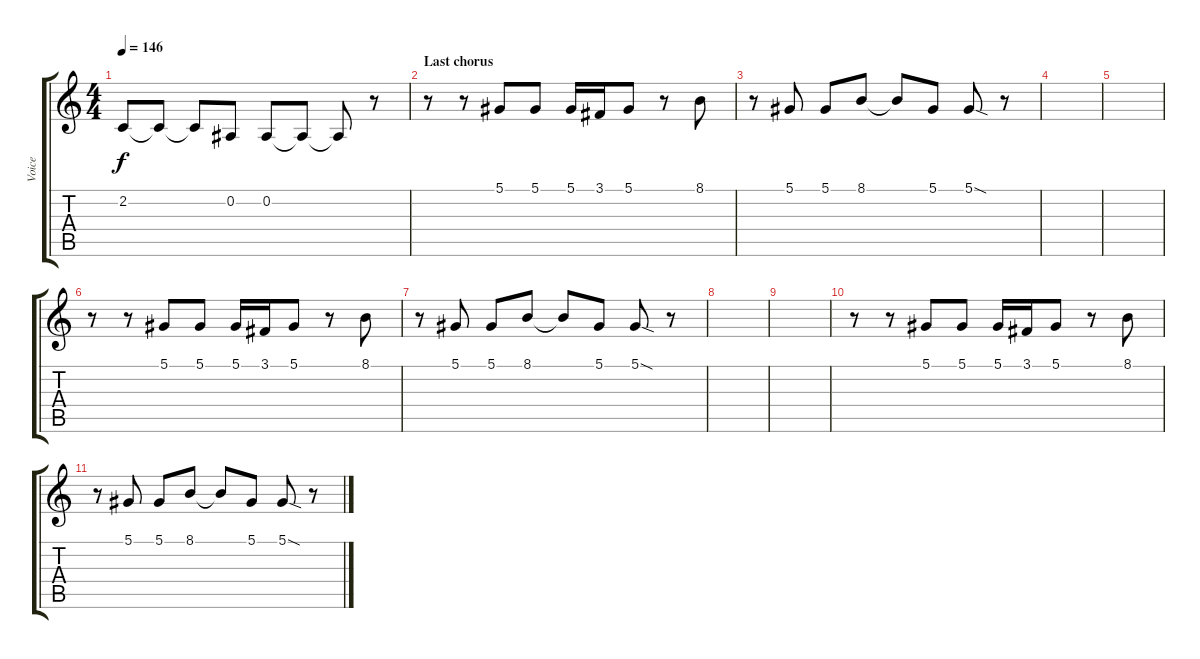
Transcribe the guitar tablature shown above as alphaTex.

\track ("Voice" "Voice") {instrument voiceoohs}
\staff {score tabs}
\tuning (Eb4 Bb3 Gb3 Db3 Ab2 Eb2) {hide}
\ts (4 4)
\tempo 146
\clef g2
\ks c
2.2.8{dy f} 2.2{t}.8 2.2{t}.8 0.2.8 0.2.8 0.2{t}.8 0.2{t}.8 r.8 |
\section ("" "Last chorus")
r.8 r.8 5.1.8 5.1.8 5.1.16 3.1.16 5.1.8 r.8 8.1.8 |
r.8 5.1.8 5.1.8 8.1.8 8.1{t}.8 5.1.8 5.1{sod}.8 r.8 |
|
|
r.8 r.8 5.1.8 5.1.8 5.1.16 3.1.16 5.1.8 r.8 8.1.8 |
r.8 5.1.8 5.1.8 8.1.8 8.1{t}.8 5.1.8 5.1{sod}.8 r.8 |
|
|
r.8 r.8 5.1.8 5.1.8 5.1.16 3.1.16 5.1.8 r.8 8.1.8 |
r.8 5.1.8 5.1.8 8.1.8 8.1{t}.8 5.1.8 5.1{sod}.8 r.8
